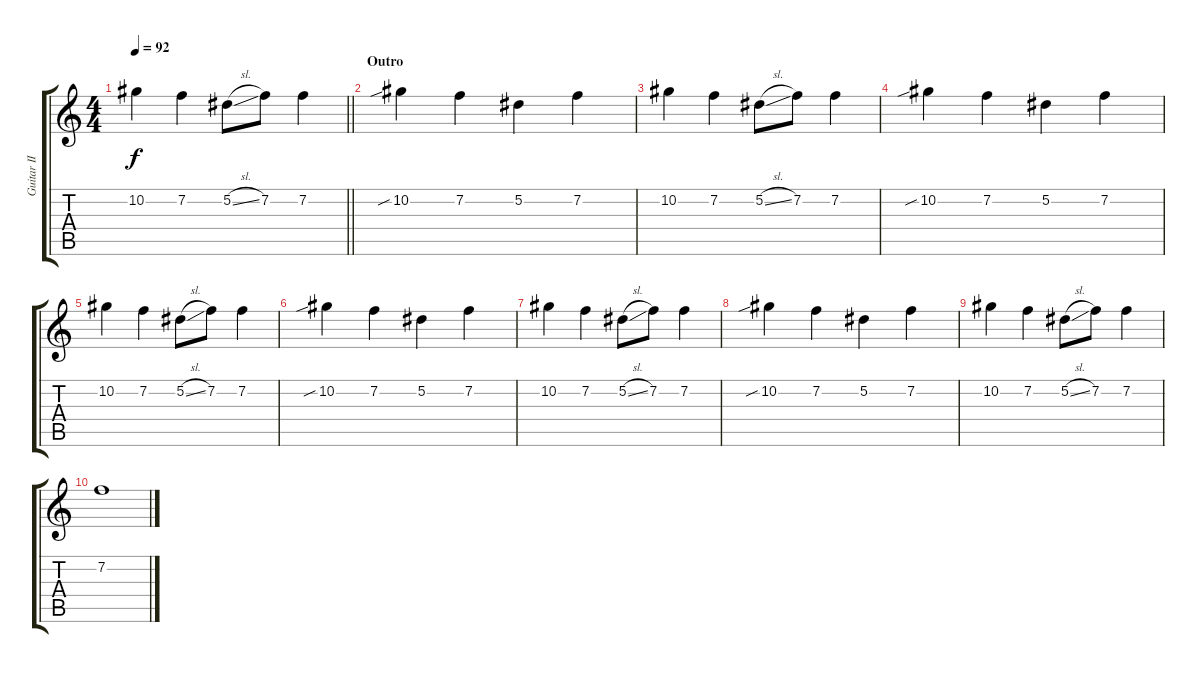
\track ("Guitar II" "Guitar II") {instrument electricguitarjazz}
\staff {score tabs}
\tuning (Eb4 Bb3 Gb3 Db3 Ab2 Eb2) {hide}
\ts (4 4)
\tempo 92
\clef g2
\barLineRight lightlight
\ks c
10.2.4{dy f} 7.2.4 5.2{sl}.8 7.2.8 7.2.4 |
\section ("" "Outro")
10.2{sib}.4 7.2.4 5.2.4 7.2.4 |
10.2.4 7.2.4 5.2{sl}.8 7.2.8 7.2.4 |
10.2{sib}.4 7.2.4 5.2.4 7.2.4 |
10.2.4 7.2.4 5.2{sl}.8 7.2.8 7.2.4 |
10.2{sib}.4 7.2.4 5.2.4 7.2.4 |
10.2.4 7.2.4 5.2{sl}.8 7.2.8 7.2.4 |
10.2{sib}.4 7.2.4 5.2.4 7.2.4 |
10.2.4 7.2.4 5.2{sl}.8 7.2.8 7.2.4 |
7.2.1
